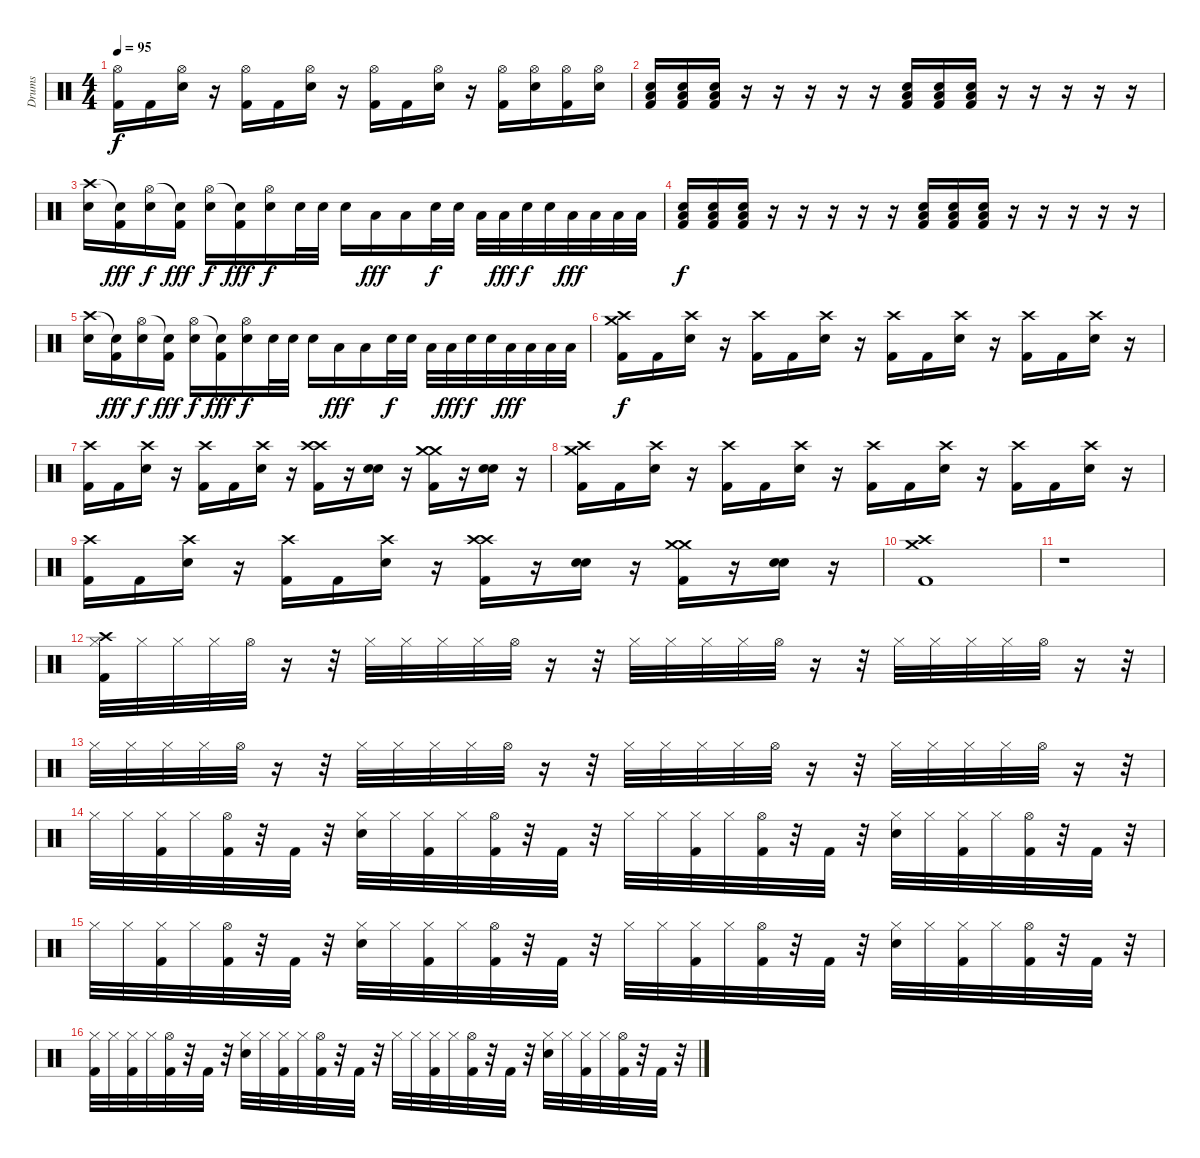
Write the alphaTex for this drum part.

\track ("Drums" "Drums") {instrument percussion}
\staff {score}
\articulation defaults
\ts (4 4)
\tempo 95
\clef neutral
\ks c
("Hi-Hat (open)" "Kick (hit) 2").16{dy f} "Kick (hit) 2".16 ("Hi-Hat (open)" "Snare (hit) 2").16 r.16 ("Hi-Hat (open)" "Kick (hit) 2").16 "Kick (hit) 2".16 ("Hi-Hat (open)" "Snare (hit) 2").16 r.16 ("Hi-Hat (open)" "Kick (hit) 2").16 "Kick (hit) 2".16 ("Hi-Hat (open)" "Snare (hit) 2").16 r.16 ("Hi-Hat (open)" "Kick (hit) 2").16 ("Hi-Hat (open)" "Snare (hit) 2").16 ("Hi-Hat (open)" "Kick (hit) 2").16 ("Hi-Hat (open)" "Snare (hit) 2").16 |
("Snare (hit) 2" "Kick (hit) 2" "Low Floor Tom (hit)").16 ("Snare (hit) 2" "Kick (hit) 2" "Low Floor Tom (hit)").16 ("Snare (hit) 2" "Kick (hit) 2" "Low Floor Tom (hit)").16 r.16 r.16 r.16 r.16 r.16 ("Snare (hit) 2" "Kick (hit) 2" "Low Floor Tom (hit)").16 ("Snare (hit) 2" "Kick (hit) 2" "Low Floor Tom (hit)").16 ("Snare (hit) 2" "Kick (hit) 2" "Low Floor Tom (hit)").16 r.16 r.16 r.16 r.16 r.16 |
("Crash high (hit)" "Snare (hit) 2").16 ("Snare (hit)"{t} "Kick (hit) 2").16{dy fff} ("Hi-Hat (open)" "Snare (hit) 2").16{dy f} ("Snare (hit)"{t} "Kick (hit) 2").16{dy fff} ("Hi-Hat (open)" "Snare (hit) 2").16{dy f} ("Snare (hit)"{t} "Kick (hit) 2").16{dy fff} ("Hi-Hat (open)" "Snare (hit) 2").16{dy f} "Snare (hit) 2".32 "Snare (hit) 2".32 "Snare (hit) 2".16 "Low Tom (hit)".16{dy fff} "Low Floor Tom (hit)".16 "Snare (hit) 2".32{dy f} "Snare (hit) 2".32 "Low Tom (hit)".32 "Low Tom (hit)".32{dy fff} "Snare (hit) 2".32{dy f} "Snare (hit) 2".32 "Low Floor Tom (hit)".32{dy fff} "Low Floor Tom (hit)".32 "Low Floor Tom (hit)".32 "Low Floor Tom (hit)".32 |
("Snare (hit) 2" "Kick (hit) 2" "Low Floor Tom (hit)").16{dy f} ("Snare (hit) 2" "Kick (hit) 2" "Low Floor Tom (hit)").16 ("Snare (hit) 2" "Kick (hit) 2" "Low Floor Tom (hit)").16 r.16 r.16 r.16 r.16 r.16 ("Snare (hit) 2" "Kick (hit) 2" "Low Floor Tom (hit)").16 ("Snare (hit) 2" "Kick (hit) 2" "Low Floor Tom (hit)").16 ("Snare (hit) 2" "Kick (hit) 2" "Low Floor Tom (hit)").16 r.16 r.16 r.16 r.16 r.16 |
("Crash high (hit)" "Snare (hit) 2").16 ("Snare (hit)"{t} "Kick (hit) 2").16{dy fff} ("Hi-Hat (open)" "Snare (hit) 2").16{dy f} ("Snare (hit)"{t} "Kick (hit) 2").16{dy fff} ("Hi-Hat (open)" "Snare (hit) 2").16{dy f} ("Snare (hit)"{t} "Kick (hit) 2").16{dy fff} ("Hi-Hat (open)" "Snare (hit) 2").16{dy f} "Snare (hit) 2".32 "Snare (hit) 2".32 "Snare (hit) 2".16 "Low Tom (hit)".16{dy fff} "Low Floor Tom (hit)".16 "Snare (hit) 2".32{dy f} "Snare (hit) 2".32 "Low Tom (hit)".32 "Low Tom (hit)".32{dy fff} "Snare (hit) 2".32{dy f} "Snare (hit) 2".32 "Low Floor Tom (hit)".32{dy fff} "Low Floor Tom (hit)".32 "Low Floor Tom (hit)".32 "Low Floor Tom (hit)".32 |
("Crash medium (hit)" "Crash high (hit)" "Kick (hit) 2").16{dy f} "Kick (hit) 2".16 ("Crash high (hit)" "Snare (hit) 2").16 r.16 ("Crash high (hit)" "Kick (hit) 2").16 "Kick (hit) 2".16 ("Crash high (hit)" "Snare (hit) 2").16 r.16 ("Crash high (hit)" "Kick (hit) 2").16 "Kick (hit) 2".16 ("Crash high (hit)" "Snare (hit) 2").16 r.16 ("Crash high (hit)" "Kick (hit) 2").16 "Kick (hit) 2".16 ("Crash high (hit)" "Snare (hit) 2").16 r.16 |
("Crash high (hit)" "Kick (hit) 2").16 "Kick (hit) 2".16 ("Crash high (hit)" "Snare (hit) 2").16 r.16 ("Crash high (hit)" "Kick (hit) 2").16 "Kick (hit) 2".16 ("Crash high (hit)" "Snare (hit) 2").16 r.16 ("Crash high (hit)" "Crash high (hit)" "Kick (hit) 2").16 r.16 ("Snare (hit) 2" "Snare (hit) 2").16 r.16 ("Crash medium (hit)" "Crash medium (hit)" "Kick (hit) 2").16 r.16 ("Snare (hit) 2" "Snare (hit) 2").16 r.16 |
("Crash medium (hit)" "Crash high (hit)" "Kick (hit) 2").16 "Kick (hit) 2".16 ("Crash high (hit)" "Snare (hit) 2").16 r.16 ("Crash high (hit)" "Kick (hit) 2").16 "Kick (hit) 2".16 ("Crash high (hit)" "Snare (hit) 2").16 r.16 ("Crash high (hit)" "Kick (hit) 2").16 "Kick (hit) 2".16 ("Crash high (hit)" "Snare (hit) 2").16 r.16 ("Crash high (hit)" "Kick (hit) 2").16 "Kick (hit) 2".16 ("Crash high (hit)" "Snare (hit) 2").16 r.16 |
("Crash high (hit)" "Kick (hit) 2").16 "Kick (hit) 2".16 ("Crash high (hit)" "Snare (hit) 2").16 r.16 ("Crash high (hit)" "Kick (hit) 2").16 "Kick (hit) 2".16 ("Crash high (hit)" "Snare (hit) 2").16 r.16 ("Crash high (hit)" "Crash high (hit)" "Kick (hit) 2").16 r.16 ("Snare (hit) 2" "Snare (hit) 2").16 r.16 ("Crash medium (hit)" "Crash medium (hit)" "Kick (hit) 2").16 r.16 ("Snare (hit) 2" "Snare (hit) 2").16 r.16 |
("Kick (hit) 2" "Crash high (hit)" "Crash medium (hit)").1 |
r.1 |
("Crash high (hit)" "Kick (hit) 2" "Hi-Hat (closed)").32 "Hi-Hat (closed)".32 "Hi-Hat (closed)".32 "Hi-Hat (closed)".32 "Hi-Hat (open)".32 r.16 r.32 "Hi-Hat (closed)".32 "Hi-Hat (closed)".32 "Hi-Hat (closed)".32 "Hi-Hat (closed)".32 "Hi-Hat (open)".32 r.16 r.32 "Hi-Hat (closed)".32 "Hi-Hat (closed)".32 "Hi-Hat (closed)".32 "Hi-Hat (closed)".32 "Hi-Hat (open)".32 r.16 r.32 "Hi-Hat (closed)".32 "Hi-Hat (closed)".32 "Hi-Hat (closed)".32 "Hi-Hat (closed)".32 "Hi-Hat (open)".32 r.16 r.32 |
"Hi-Hat (closed)".32 "Hi-Hat (closed)".32 "Hi-Hat (closed)".32 "Hi-Hat (closed)".32 "Hi-Hat (open)".32 r.16 r.32 "Hi-Hat (closed)".32 "Hi-Hat (closed)".32 "Hi-Hat (closed)".32 "Hi-Hat (closed)".32 "Hi-Hat (open)".32 r.16 r.32 "Hi-Hat (closed)".32 "Hi-Hat (closed)".32 "Hi-Hat (closed)".32 "Hi-Hat (closed)".32 "Hi-Hat (open)".32 r.16 r.32 "Hi-Hat (closed)".32 "Hi-Hat (closed)".32 "Hi-Hat (closed)".32 "Hi-Hat (closed)".32 "Hi-Hat (open)".32 r.16 r.32 |
"Hi-Hat (closed)".32 "Hi-Hat (closed)".32 ("Kick (hit) 2" "Hi-Hat (closed)").32 "Hi-Hat (closed)".32 ("Kick (hit) 2" "Hi-Hat (open)").32 r.32 "Kick (hit) 2".32 r.32 ("Snare (hit) 2" "Hi-Hat (closed)").32 "Hi-Hat (closed)".32 ("Kick (hit) 2" "Hi-Hat (closed)").32 "Hi-Hat (closed)".32 ("Kick (hit) 2" "Hi-Hat (open)").32 r.32 "Kick (hit) 2".32 r.32 "Hi-Hat (closed)".32 "Hi-Hat (closed)".32 ("Kick (hit) 2" "Hi-Hat (closed)").32 "Hi-Hat (closed)".32 ("Kick (hit) 2" "Hi-Hat (open)").32 r.32 "Kick (hit) 2".32 r.32 ("Snare (hit) 2" "Hi-Hat (closed)").32 "Hi-Hat (closed)".32 ("Kick (hit) 2" "Hi-Hat (closed)").32 "Hi-Hat (closed)".32 ("Kick (hit) 2" "Hi-Hat (open)").32 r.32 "Kick (hit) 2".32 r.32 |
"Hi-Hat (closed)".32 "Hi-Hat (closed)".32 ("Kick (hit) 2" "Hi-Hat (closed)").32 "Hi-Hat (closed)".32 ("Kick (hit) 2" "Hi-Hat (open)").32 r.32 "Kick (hit) 2".32 r.32 ("Snare (hit) 2" "Hi-Hat (closed)").32 "Hi-Hat (closed)".32 ("Kick (hit) 2" "Hi-Hat (closed)").32 "Hi-Hat (closed)".32 ("Kick (hit) 2" "Hi-Hat (open)").32 r.32 "Kick (hit) 2".32 r.32 "Hi-Hat (closed)".32 "Hi-Hat (closed)".32 ("Kick (hit) 2" "Hi-Hat (closed)").32 "Hi-Hat (closed)".32 ("Kick (hit) 2" "Hi-Hat (open)").32 r.32 "Kick (hit) 2".32 r.32 ("Snare (hit) 2" "Hi-Hat (closed)").32 "Hi-Hat (closed)".32 ("Kick (hit) 2" "Hi-Hat (closed)").32 "Hi-Hat (closed)".32 ("Kick (hit) 2" "Hi-Hat (open)").32 r.32 "Kick (hit) 2".32 r.32 |
("Kick (hit) 2" "Hi-Hat (closed)").32 "Hi-Hat (closed)".32 ("Kick (hit) 2" "Hi-Hat (closed)").32 "Hi-Hat (closed)".32 ("Kick (hit) 2" "Hi-Hat (open)").32 r.32 "Kick (hit) 2".32 r.32 ("Snare (hit) 2" "Hi-Hat (closed)").32 "Hi-Hat (closed)".32 ("Kick (hit) 2" "Hi-Hat (closed)").32 "Hi-Hat (closed)".32 ("Kick (hit) 2" "Hi-Hat (open)").32 r.32 "Kick (hit) 2".32 r.32 "Hi-Hat (closed)".32 "Hi-Hat (closed)".32 ("Kick (hit) 2" "Hi-Hat (closed)").32 "Hi-Hat (closed)".32 ("Kick (hit) 2" "Hi-Hat (open)").32 r.32 "Kick (hit) 2".32 r.32 ("Snare (hit) 2" "Hi-Hat (closed)").32 "Hi-Hat (closed)".32 ("Kick (hit) 2" "Hi-Hat (closed)").32 "Hi-Hat (closed)".32 ("Kick (hit) 2" "Hi-Hat (open)").32 r.32 "Kick (hit) 2".32 r.32
